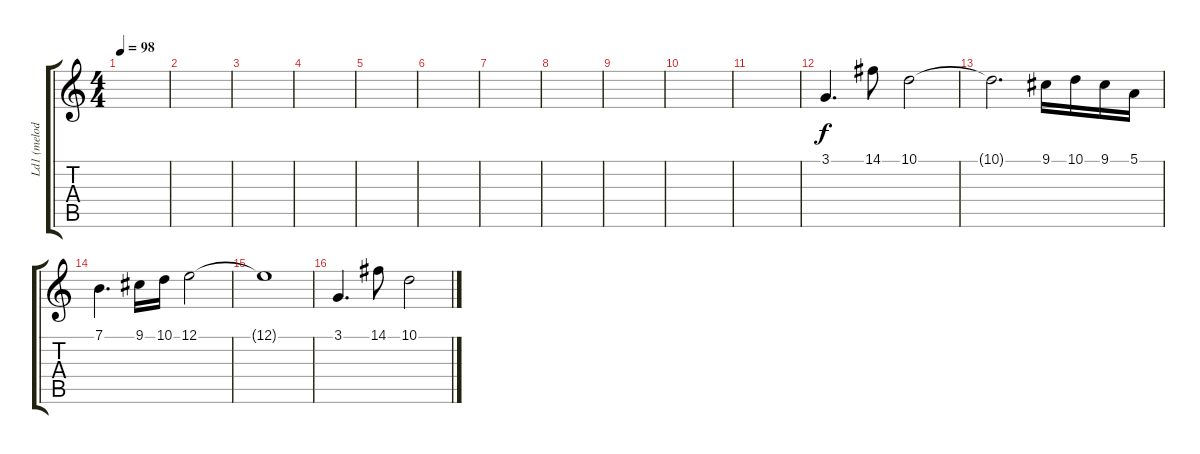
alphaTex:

\track ("Ld1 (melody)" "Ld1 (melod") {instrument lead2sawtooth}
\staff {score tabs}
\tuning (E4 B3 G3 D3 A2 E2) {hide}
\ts (4 4)
\tempo 98
\clef g2
\ks c
|
|
|
|
|
|
|
|
|
|
|
3.1.4{d} 14.1.8 10.1.2 |
10.1{t}.2{d} 9.1.16 10.1.16 9.1.16 5.1.16 |
7.1.4{d} 9.1.16 10.1.16 12.1.2 |
12.1{t}.1 |
3.1.4{d} 14.1.8 10.1.2
